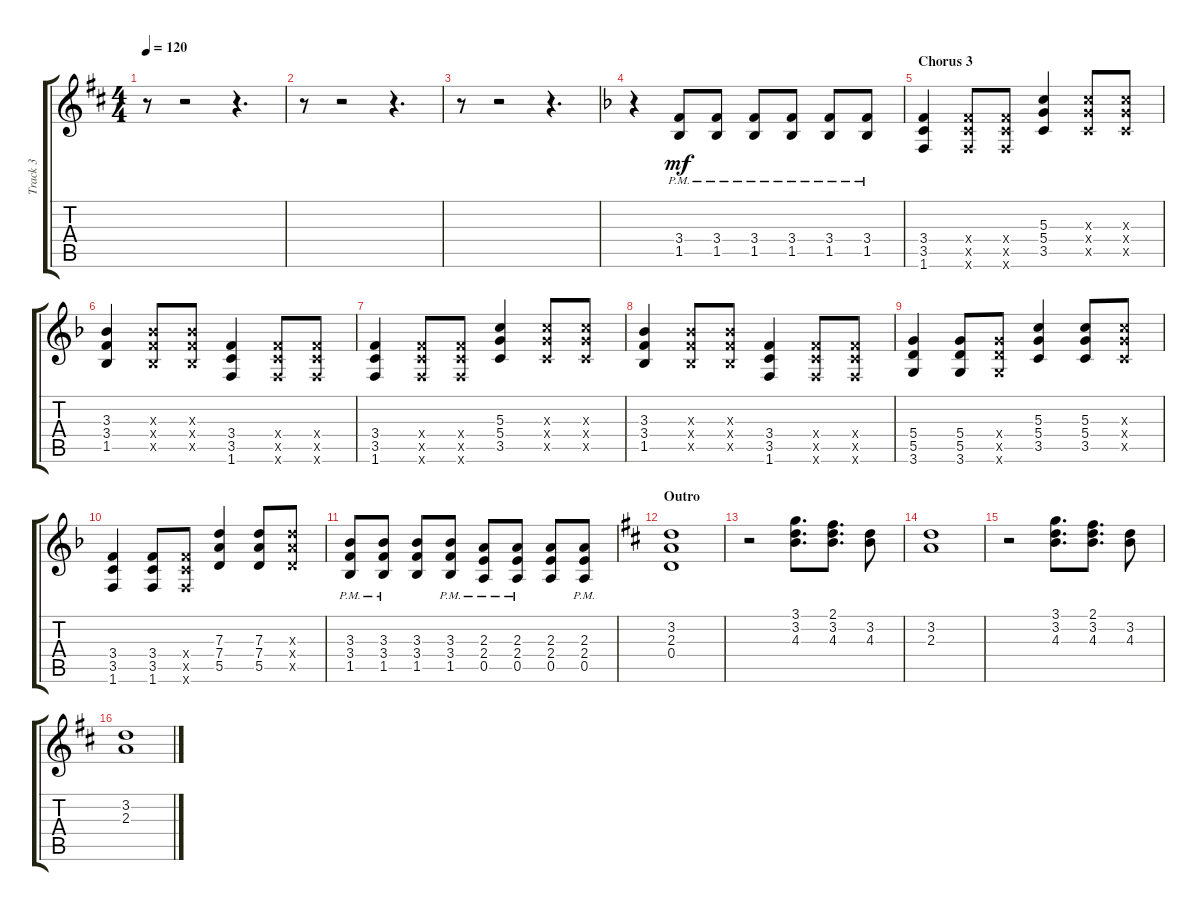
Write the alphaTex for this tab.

\track ("Track 3" "Track 3") {instrument distortionguitar}
\staff {score tabs}
\tuning (E4 B3 G3 D3 A2 E2) {hide}
\ts (4 4)
\tempo 120
\clef g2
\ks d
r.8{dy mf} r.2 r.4{d} |
r.8 r.2 r.4{d} |
r.8 r.2 r.4{d} |
\ks dminor
r.4 (3.4{pm} 1.5{pm}).8 (3.4{pm} 1.5{pm}).8 (3.4{pm} 1.5{pm}).8 (3.4{pm} 1.5{pm}).8 (3.4{pm} 1.5{pm}).8 (3.4{pm} 1.5{pm}).8 |
\section ("" "Chorus 3")
(3.4 3.5 1.6).4 (3.4{x} 3.5{x} 1.6{x}).8 (3.4{x} 3.5{x} 1.6{x}).8 (5.3 5.4 3.5).4 (5.3{x} 5.4{x} 3.5{x}).8 (5.3{x} 5.4{x} 3.5{x}).8 |
(3.3 3.4 1.5).4 (3.3{x} 3.4{x} 1.5{x}).8 (3.3{x} 3.4{x} 1.5{x}).8 (3.4 3.5 1.6).4 (3.4{x} 3.5{x} 1.6{x}).8 (3.4{x} 3.5{x} 1.6{x}).8 |
(3.4 3.5 1.6).4 (3.4{x} 3.5{x} 1.6{x}).8 (3.4{x} 3.5{x} 1.6{x}).8 (5.3 5.4 3.5).4 (5.3{x} 5.4{x} 3.5{x}).8 (5.3{x} 5.4{x} 3.5{x}).8 |
(3.3 3.4 1.5).4 (3.3{x} 3.4{x} 1.5{x}).8 (3.3{x} 3.4{x} 1.5{x}).8 (3.4 3.5 1.6).4 (3.4{x} 3.5{x} 1.6{x}).8 (3.4{x} 3.5{x} 1.6{x}).8 |
(5.4 5.5 3.6).4 (5.4 5.5 3.6).8 (5.4{x} 5.5{x} 3.6{x}).8 (5.3 5.4 3.5).4 (5.3 5.4 3.5).8 (5.3{x} 5.4{x} 3.5{x}).8 |
(3.4 3.5 1.6).4 (3.4 3.5 1.6).8 (3.4{x} 3.5{x} 1.6{x}).8 (7.3 7.4 5.5).4 (7.3 7.4 5.5).8 (7.3{x} 7.4{x} 5.5{x}).8 |
(3.3{pm} 3.4{pm} 1.5{pm}).8 (3.3{pm} 3.4{pm} 1.5{pm}).8 (3.3 3.4 1.5).8 (3.3{pm} 3.4{pm} 1.5{pm}).8 (2.3{pm} 2.4{pm} 0.5{pm}).8 (2.3{pm} 2.4{pm} 0.5{pm}).8 (2.3 2.4 0.5).8 (2.3{pm} 2.4{pm} 0.5{pm}).8 |
\section ("" "Outro")
\ks d
(3.2 2.3 0.4).1 |
r.2 (3.1 3.2 4.3).8{d} (2.1 3.2 4.3).8{d} (3.2 4.3).8 |
(3.2 2.3).1 |
r.2 (3.1 3.2 4.3).8{d} (2.1 3.2 4.3).8{d} (3.2 4.3).8 |
(3.2 2.3).1
